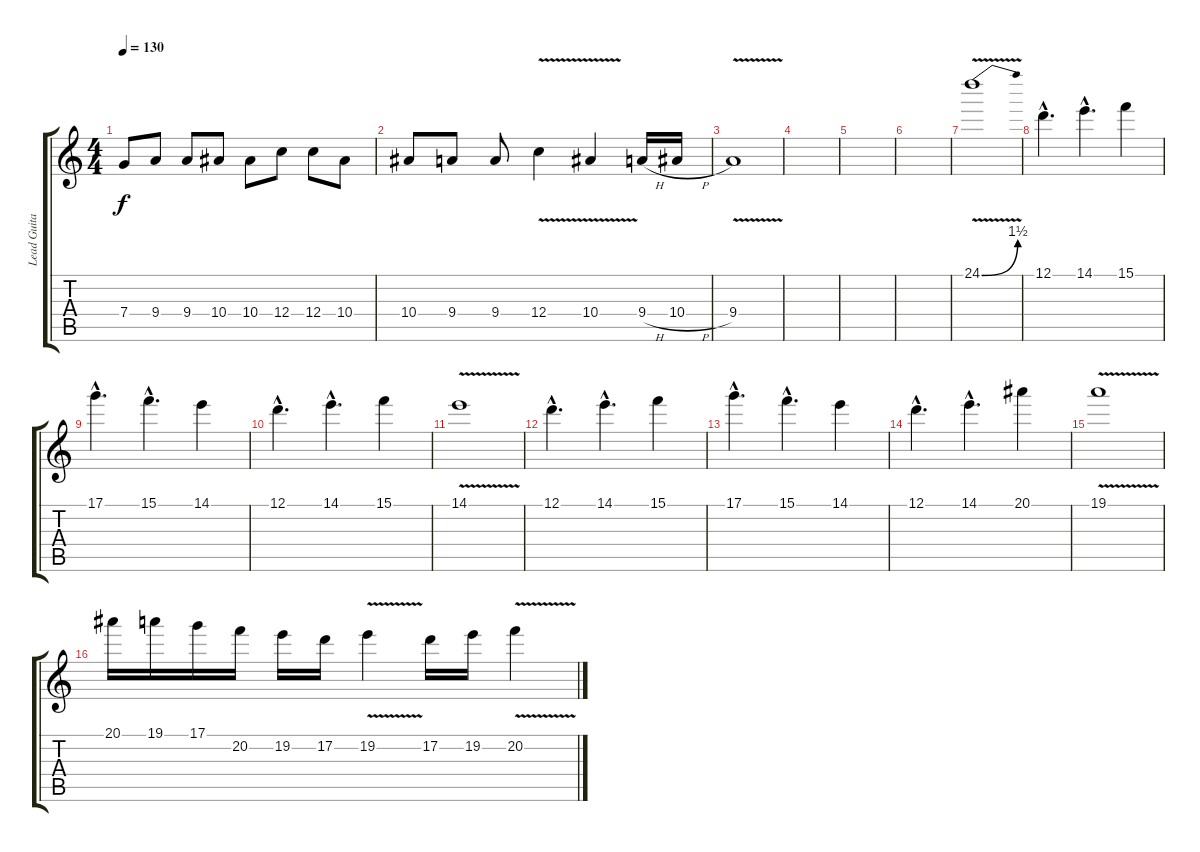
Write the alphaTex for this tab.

\track ("Lead Guitar" "Lead Guita") {instrument distortionguitar}
\staff {score tabs}
\tuning (D4 A3 F3 C3 G2 D2) {hide}
\ts (4 4)
\tempo 130
\clef g2
\ks c
7.4.8{dy f} 9.4.8 9.4.8 10.4.8 10.4.8 12.4.8 12.4.8 10.4.8 |
10.4.8 9.4.8 9.4.8 12.4{v}.4 10.4{v}.4 9.4{h}.16 10.4{h}.16 |
9.4{v}.1 |
|
|
|
24.1{be (bend 0 0 60 6) v}.1 |
12.1{hac}.4{d} 14.1{hac}.4{d} 15.1.4 |
17.1{hac}.4{d} 15.1{hac}.4{d} 14.1.4 |
12.1{hac}.4{d} 14.1{hac}.4{d} 15.1.4 |
14.1{v}.1 |
12.1{hac}.4{d} 14.1{hac}.4{d} 15.1.4 |
17.1{hac}.4{d} 15.1{hac}.4{d} 14.1.4 |
12.1{hac}.4{d} 14.1{hac}.4{d} 20.1.4 |
19.1{v}.1 |
20.1.16 19.1.16 17.1.16 20.2.16 19.2.16 17.2.16 19.2{v}.4 17.2.16 19.2.16 20.2{v}.4
